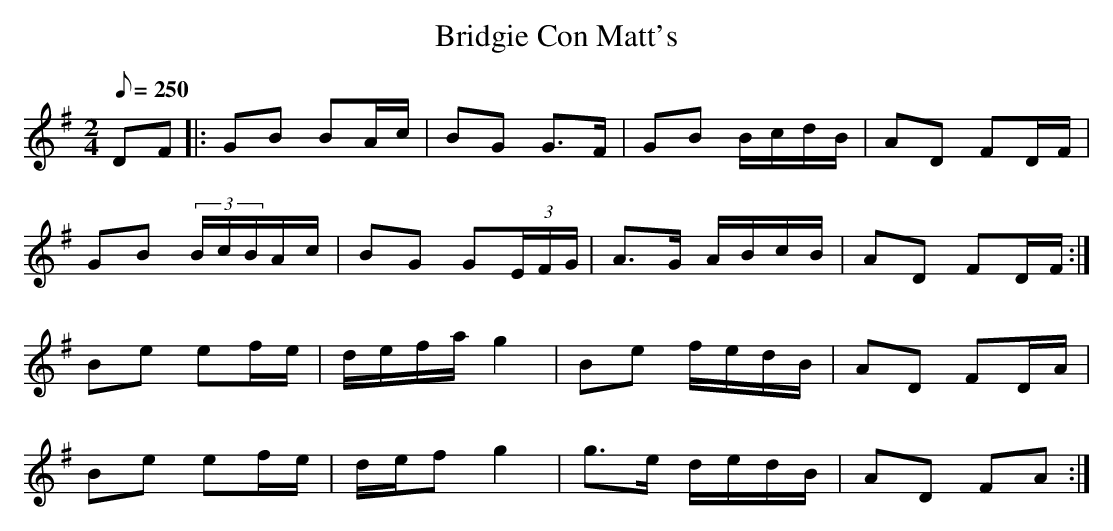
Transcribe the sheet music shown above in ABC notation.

X:1
T: Bridgie Con Matt's
L: 1/8
M: 2/4
Q: 250
K: G
DF|: GB BA/c/|BG G>F|GB B/c/d/B/|AD FD/F/|
GB (3B/c/B/A/c/|BG G(3E/F/G/|A>G A/B/c/B/|\
AD FD/F/ :|
Be ef/e/|d/e/f/a/ g2|Be f/e/d/B/|AD FD/A/|
Be ef/e/|d/e/f g2|g>e d/e/d/B/|AD FA :|
